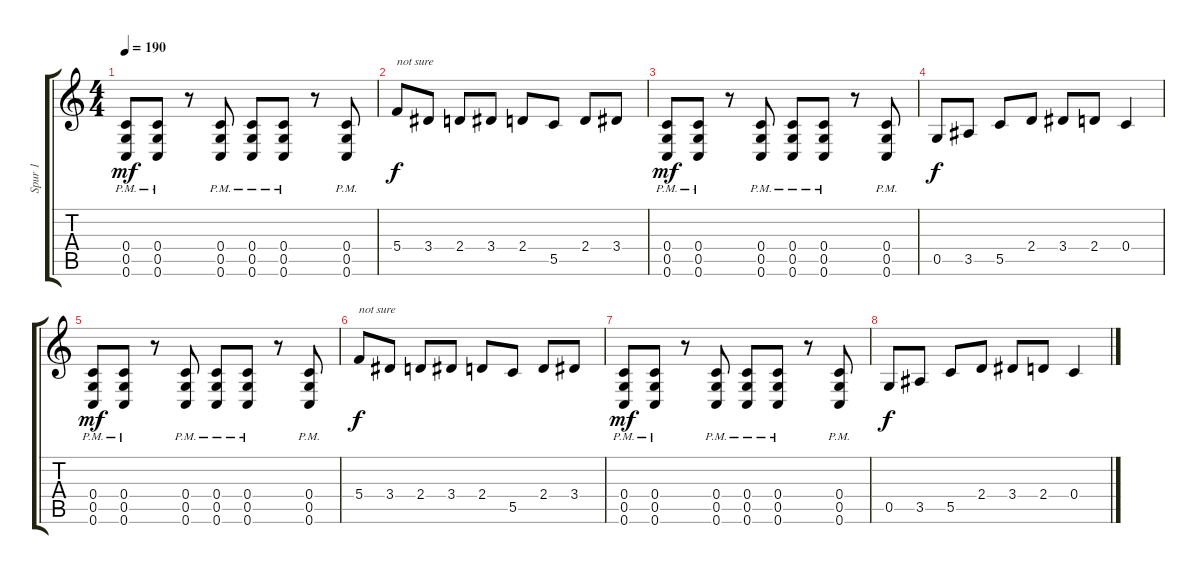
\track ("Spur 1" "Spur 1") {instrument distortionguitar}
\staff {score tabs}
\tuning (D4 A3 F3 C3 G2 C2) {hide}
\ts (4 4)
\tempo 190
\clef g2
\ks c
(0.4{pm} 0.5{pm} 0.6{pm}).8{dy mf} (0.4{pm} 0.5{pm} 0.6{pm}).8 r.8 (0.4{pm} 0.5{pm} 0.6{pm}).8 (0.4{pm} 0.5{pm} 0.6{pm}).8 (0.4{pm} 0.5{pm} 0.6{pm}).8 r.8 (0.4{pm} 0.5{pm} 0.6{pm}).8 |
5.4.8{txt "not sure" dy f} 3.4.8 2.4.8 3.4.8 2.4.8 5.5.8 2.4.8 3.4.8 |
(0.4{pm} 0.5{pm} 0.6{pm}).8{dy mf} (0.4{pm} 0.5{pm} 0.6{pm}).8 r.8 (0.4{pm} 0.5{pm} 0.6{pm}).8 (0.4{pm} 0.5{pm} 0.6{pm}).8 (0.4{pm} 0.5{pm} 0.6{pm}).8 r.8 (0.4{pm} 0.5{pm} 0.6{pm}).8 |
0.5.8{dy f} 3.5.8 5.5.8 2.4.8 3.4.8 2.4.8 0.4.4 |
(0.4{pm} 0.5{pm} 0.6{pm}).8{dy mf} (0.4{pm} 0.5{pm} 0.6{pm}).8 r.8 (0.4{pm} 0.5{pm} 0.6{pm}).8 (0.4{pm} 0.5{pm} 0.6{pm}).8 (0.4{pm} 0.5{pm} 0.6{pm}).8 r.8 (0.4{pm} 0.5{pm} 0.6{pm}).8 |
5.4.8{txt "not sure" dy f} 3.4.8 2.4.8 3.4.8 2.4.8 5.5.8 2.4.8 3.4.8 |
(0.4{pm} 0.5{pm} 0.6{pm}).8{dy mf} (0.4{pm} 0.5{pm} 0.6{pm}).8 r.8 (0.4{pm} 0.5{pm} 0.6{pm}).8 (0.4{pm} 0.5{pm} 0.6{pm}).8 (0.4{pm} 0.5{pm} 0.6{pm}).8 r.8 (0.4{pm} 0.5{pm} 0.6{pm}).8 |
0.5.8{dy f} 3.5.8 5.5.8 2.4.8 3.4.8 2.4.8 0.4.4
